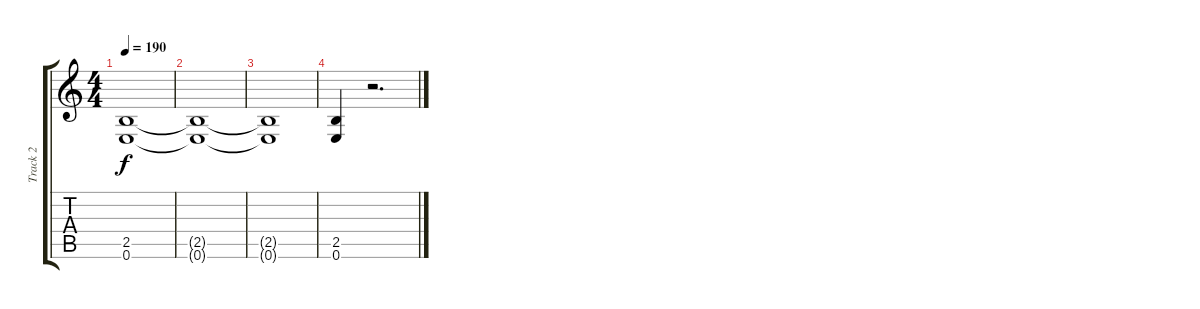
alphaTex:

\track ("Track 2" "Track 2") {instrument distortionguitar}
\staff {score tabs}
\tuning (E4 B3 G3 D3 A2 E2) {hide}
\ts (4 4)
\tempo 190
\clef g2
\ks c
(2.5 0.6).1{dy f} |
(2.5{t} 0.6{t}).1 |
(2.5{t} 0.6{t}).1 |
(2.5 0.6).4 r.2{d}
